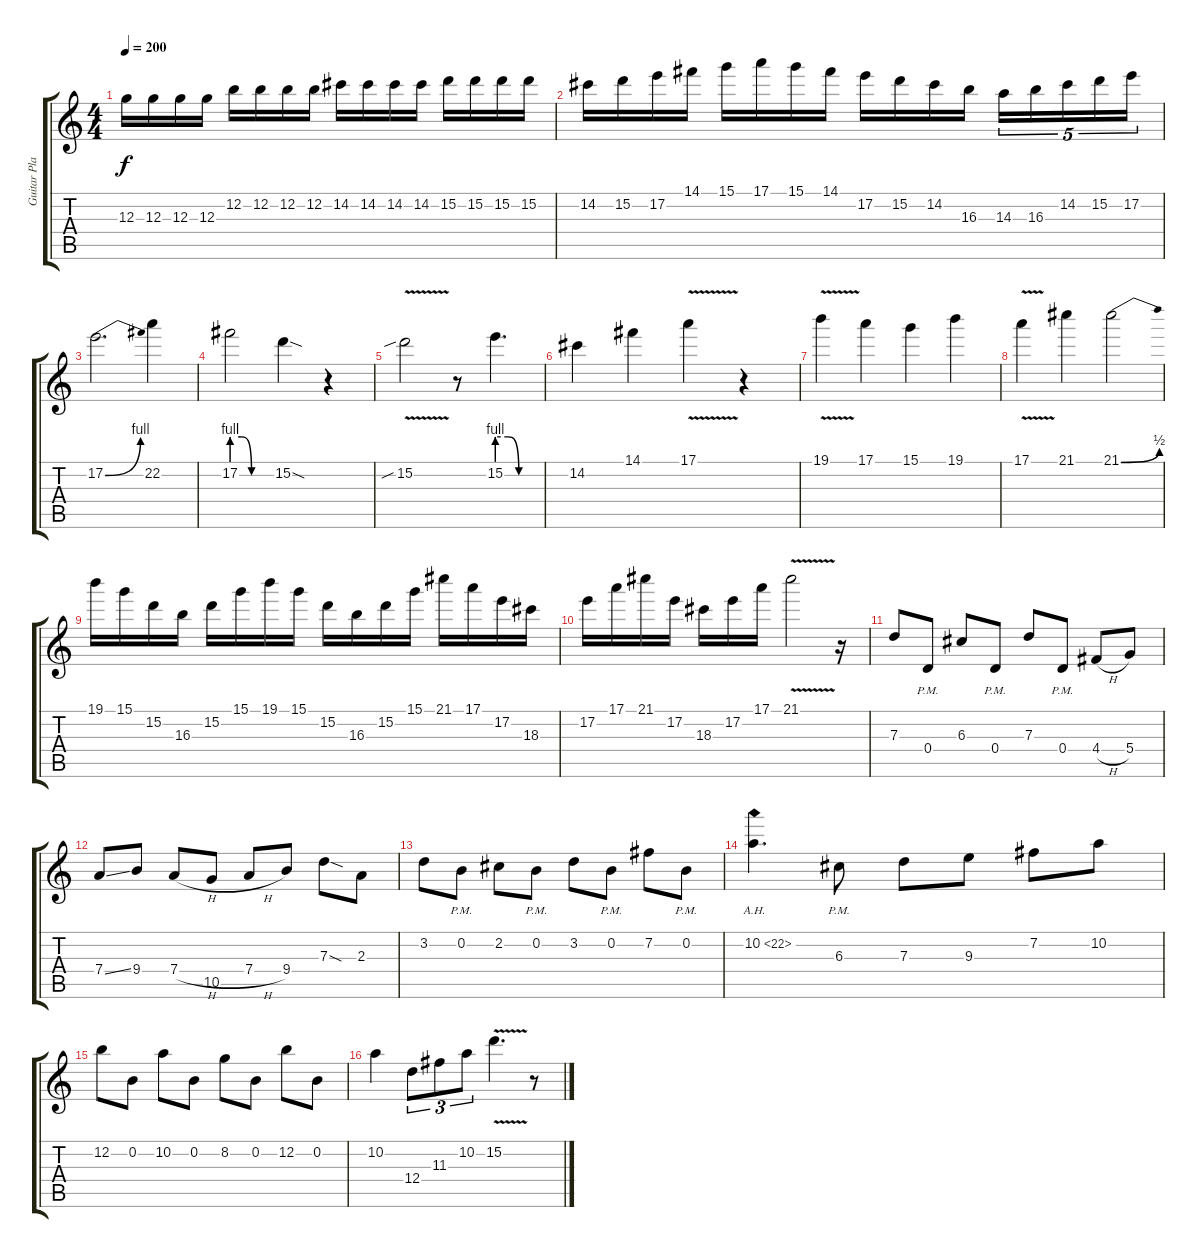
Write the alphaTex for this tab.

\track ("Guitar Player" "Guitar Pla") {instrument distortionguitar}
\staff {score tabs}
\tuning (E4 B3 G3 D3 A2 E2) {hide}
\ts (4 4)
\tempo 200
\clef g2
\ks c
12.3.16{dy f} 12.3.16 12.3.16 12.3.16 12.2.16 12.2.16 12.2.16 12.2.16 14.2.16 14.2.16 14.2.16 14.2.16 15.2.16 15.2.16 15.2.16 15.2.16 |
14.2.16 15.2.16 17.2.16 14.1.16 15.1.16 17.1.16 15.1.16 14.1.16 17.2.16 15.2.16 14.2.16 16.3.16 14.3.16{tu (5 4)} 16.3.16{tu (5 4)} 14.2.16{tu (5 4)} 15.2.16{tu (5 4)} 17.2.16{tu (5 4)} |
17.2{be (bend 0 0 60 4)}.2{d} 22.2.4 |
17.2{be (custom 0 4 15 4 30 0 60 0)}.2 15.2{sod}.4 r.4 |
15.2{v sib}.2 r.8 15.2{be (custom 0 4 15 4 30 0 60 0)}.4{d} |
14.2.4 14.1.4 17.1{v}.4 r.4 |
19.1{v}.4 17.1.4 15.1.4 19.1.4 |
17.1{v}.4 21.1.4 21.1{be (bend 0 0 60 2)}.2 |
19.1.16 15.1.16 15.2.16 16.3.16 15.2.16 15.1.16 19.1.16 15.1.16 15.2.16 16.3.16 15.2.16 15.1.16 21.1.16 17.1.16 17.2.16 18.3.16 |
17.2.16 17.1.16 21.1.16 17.2.16 18.3.16 17.2.16 17.1.16 21.1{v}.2 r.16 |
7.3.8 0.4{pm}.8 6.3.8 0.4{pm}.8 7.3.8 0.4{pm}.8 4.4{h}.8 5.4.8 |
7.4{ss}.8 9.4.8 7.4{h}.8 10.5.8 7.4{h}.8 9.4.8 7.3{sod}.8 2.3.8 |
3.2.8 0.2{pm}.8 2.2.8 0.2{pm}.8 3.2.8 0.2{pm}.8 7.2.8 0.2{pm}.8 |
10.2{ah 12}.4{d} 6.3{pm}.8 7.3.8 9.3.8 7.2.8 10.2.8 |
12.2.8 0.2.8 10.2.8 0.2.8 8.2.8 0.2.8 12.2.8 0.2.8 |
10.2.4 12.4.8{tu (3 2)} 11.3.8{tu (3 2)} 10.2.8{tu (3 2)} 15.2{v}.4{d} r.8
